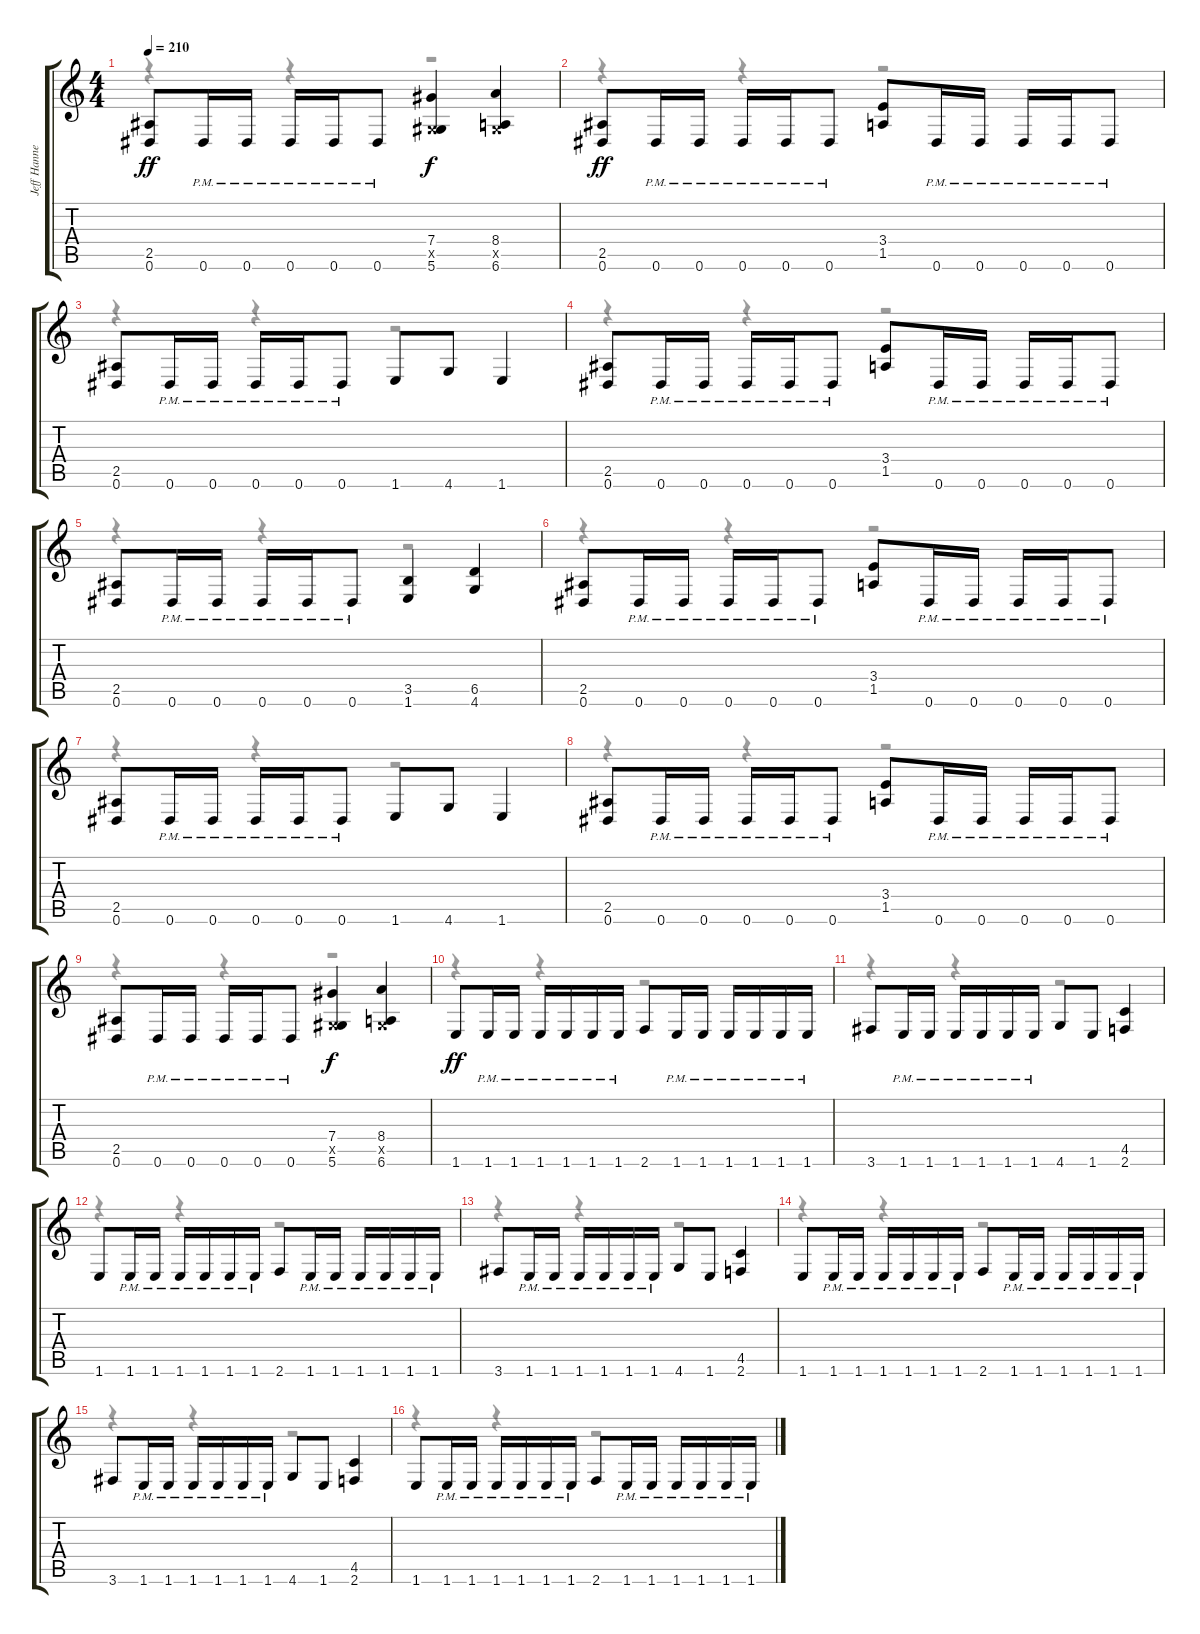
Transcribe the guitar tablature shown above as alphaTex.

\track ("Jeff Hanneman" "Jeff Hanne") {instrument distortionguitar}
\staff {score tabs}
\tuning (Eb4 Bb3 Gb3 Db3 Ab2 Eb2) {hide}
\voice
\ts (4 4)
\tempo 210
\clef g2
\ks c
(2.5 0.6).8{dy ff} 0.6{pm}.16 0.6{pm}.16 0.6{pm}.16 0.6{pm}.16 0.6{pm}.8 (7.4 0.5{x} 5.6).4{dy f} (8.4 0.5{x} 6.6).4 |
(2.5 0.6).8{dy ff} 0.6{pm}.16 0.6{pm}.16 0.6{pm}.16 0.6{pm}.16 0.6{pm}.8 (3.4 1.5).8 0.6{pm}.16 0.6{pm}.16 0.6{pm}.16 0.6{pm}.16 0.6{pm}.8 |
(2.5 0.6).8 0.6{pm}.16 0.6{pm}.16 0.6{pm}.16 0.6{pm}.16 0.6{pm}.8 1.6.8 4.6.8 1.6.4 |
(2.5 0.6).8 0.6{pm}.16 0.6{pm}.16 0.6{pm}.16 0.6{pm}.16 0.6{pm}.8 (3.4 1.5).8 0.6{pm}.16 0.6{pm}.16 0.6{pm}.16 0.6{pm}.16 0.6{pm}.8 |
(2.5 0.6).8 0.6{pm}.16 0.6{pm}.16 0.6{pm}.16 0.6{pm}.16 0.6{pm}.8 (3.5 1.6).4 (6.5 4.6).4 |
(2.5 0.6).8 0.6{pm}.16 0.6{pm}.16 0.6{pm}.16 0.6{pm}.16 0.6{pm}.8 (3.4 1.5).8 0.6{pm}.16 0.6{pm}.16 0.6{pm}.16 0.6{pm}.16 0.6{pm}.8 |
(2.5 0.6).8 0.6{pm}.16 0.6{pm}.16 0.6{pm}.16 0.6{pm}.16 0.6{pm}.8 1.6.8 4.6.8 1.6.4 |
(2.5 0.6).8 0.6{pm}.16 0.6{pm}.16 0.6{pm}.16 0.6{pm}.16 0.6{pm}.8 (3.4 1.5).8 0.6{pm}.16 0.6{pm}.16 0.6{pm}.16 0.6{pm}.16 0.6{pm}.8 |
(2.5 0.6).8 0.6{pm}.16 0.6{pm}.16 0.6{pm}.16 0.6{pm}.16 0.6{pm}.8 (7.4 0.5{x} 5.6).4{dy f} (8.4 0.5{x} 6.6).4 |
1.6.8{dy ff} 1.6{pm}.16 1.6{pm}.16 1.6{pm}.16 1.6{pm}.16 1.6{pm}.16 1.6{pm}.16 2.6.8 1.6{pm}.16 1.6{pm}.16 1.6{pm}.16 1.6{pm}.16 1.6{pm}.16 1.6{pm}.16 |
3.6.8 1.6{pm}.16 1.6{pm}.16 1.6{pm}.16 1.6{pm}.16 1.6{pm}.16 1.6{pm}.16 4.6.8 1.6.8 (4.5 2.6).4 |
1.6.8 1.6{pm}.16 1.6{pm}.16 1.6{pm}.16 1.6{pm}.16 1.6{pm}.16 1.6{pm}.16 2.6.8 1.6{pm}.16 1.6{pm}.16 1.6{pm}.16 1.6{pm}.16 1.6{pm}.16 1.6{pm}.16 |
3.6.8 1.6{pm}.16 1.6{pm}.16 1.6{pm}.16 1.6{pm}.16 1.6{pm}.16 1.6{pm}.16 4.6.8 1.6.8 (4.5 2.6).4 |
1.6.8 1.6{pm}.16 1.6{pm}.16 1.6{pm}.16 1.6{pm}.16 1.6{pm}.16 1.6{pm}.16 2.6.8 1.6{pm}.16 1.6{pm}.16 1.6{pm}.16 1.6{pm}.16 1.6{pm}.16 1.6{pm}.16 |
3.6.8 1.6{pm}.16 1.6{pm}.16 1.6{pm}.16 1.6{pm}.16 1.6{pm}.16 1.6{pm}.16 4.6.8 1.6.8 (4.5 2.6).4 |
1.6.8 1.6{pm}.16 1.6{pm}.16 1.6{pm}.16 1.6{pm}.16 1.6{pm}.16 1.6{pm}.16 2.6.8 1.6{pm}.16 1.6{pm}.16 1.6{pm}.16 1.6{pm}.16 1.6{pm}.16 1.6{pm}.16
\voice
\clef g2
\ottava regular
\simile none
\ks c
r.4{dy f} r.4 r.2 |
r.4 r.4 r.2 |
r.4 r.4 r.2 |
r.4 r.4 r.2 |
r.4 r.4 r.2 |
r.4 r.4 r.2 |
r.4 r.4 r.2 |
r.4 r.4 r.2 |
r.4 r.4 r.2 |
r.4 r.4 r.2 |
r.4 r.4 r.2 |
r.4 r.4 r.2 |
r.4 r.4 r.2 |
r.4 r.4 r.2 |
r.4 r.4 r.2 |
r.4 r.4 r.2
